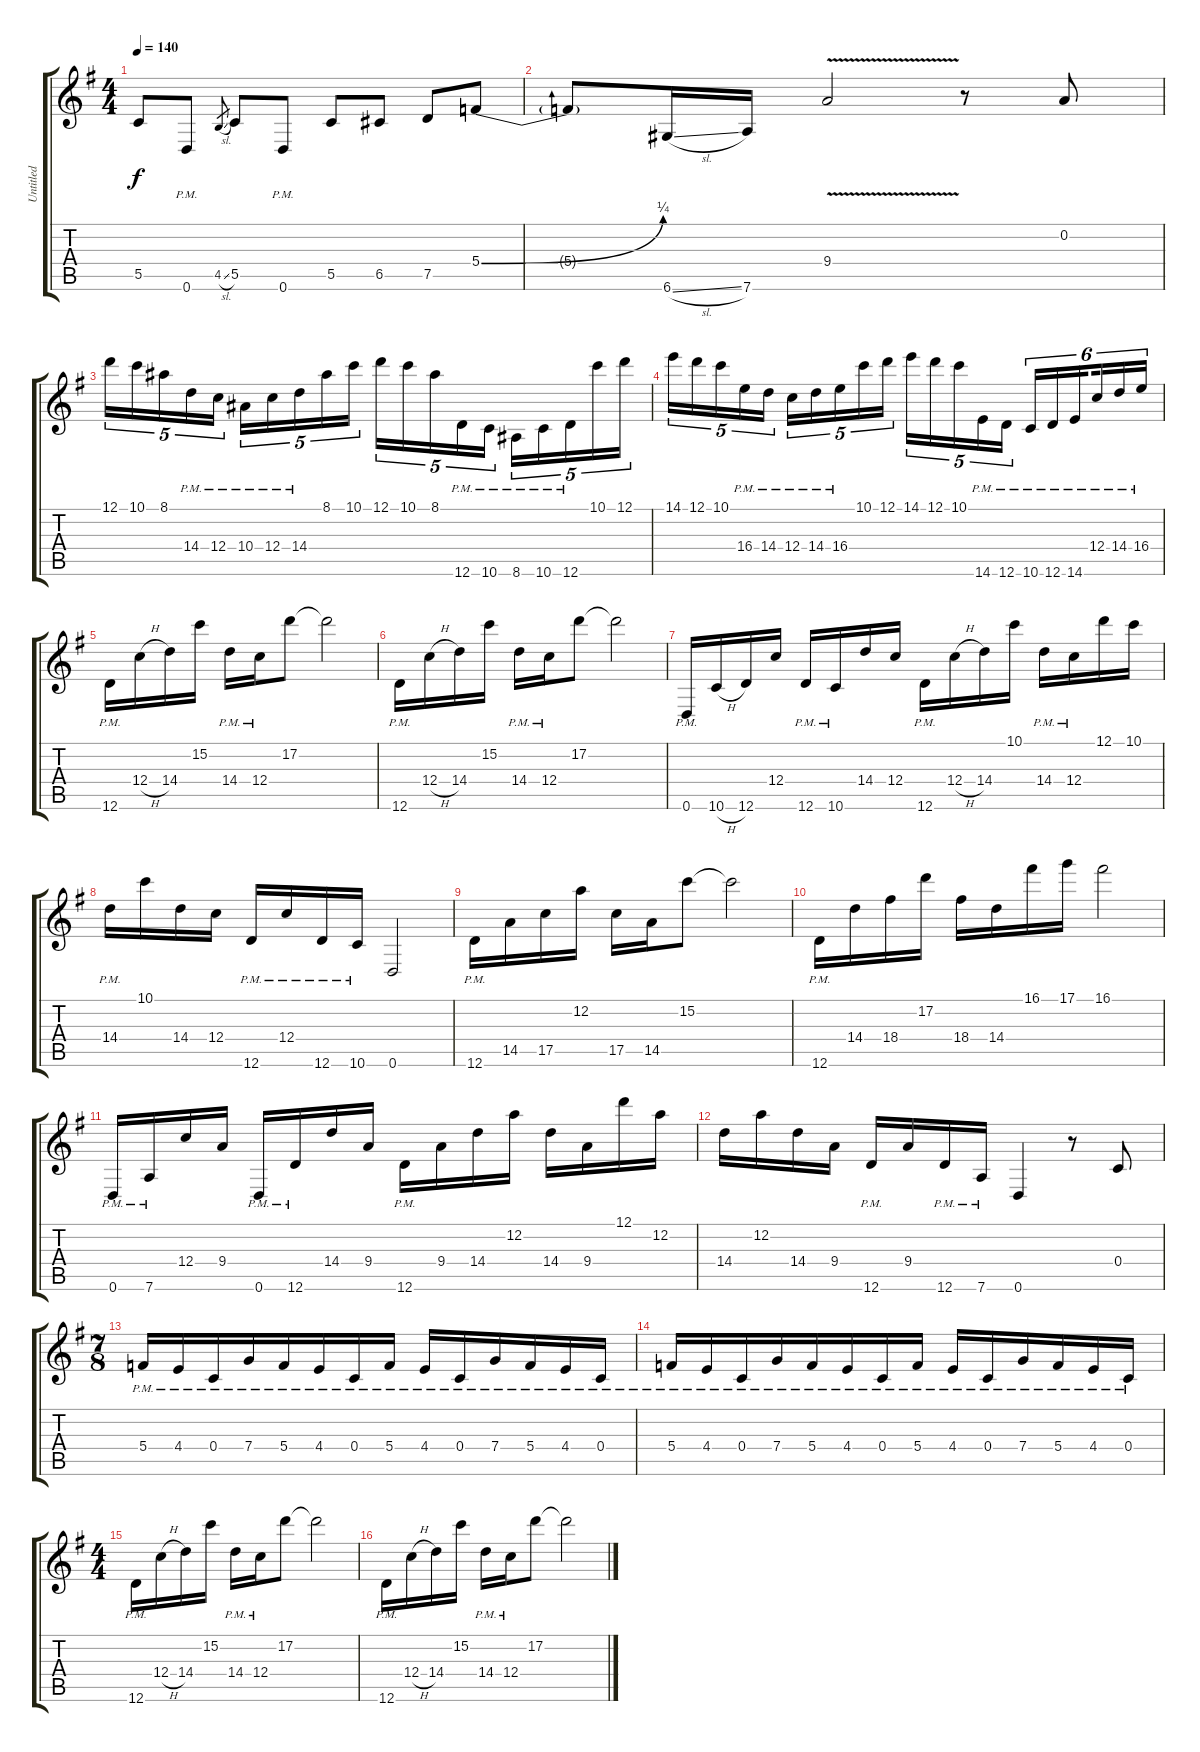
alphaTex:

\track ("Untitled" "Untitled") {instrument distortionguitar}
\staff {score tabs}
\tuning (D4 A3 F3 C3 G2 D2) {hide}
\ts (4 4)
\tempo 140
\clef g2
\ks g
5.5{t}.8{dy f} 0.6{pm}.8 4.5{sl}.8{gr} 5.5.8 0.6{pm}.8 5.5.8 6.5.8 7.5.8 5.4{be (bend 0 0 60 1)}.8 |
5.4{t}.8 6.6{sl}.16 7.6.16 9.4{v}.2 r.8 0.2.8 |
12.1.16{tu (5 4)} 10.1.16{tu (5 4)} 8.1.16{tu (5 4)} 14.4{pm}.16{tu (5 4)} 12.4{pm}.16{tu (5 4)} 10.4{pm}.16{tu (5 4)} 12.4{pm}.16{tu (5 4)} 14.4{pm}.16{tu (5 4)} 8.1.16{tu (5 4)} 10.1.16{tu (5 4)} 12.1.16{tu (5 4)} 10.1.16{tu (5 4)} 8.1.16{tu (5 4)} 12.6{pm}.16{tu (5 4)} 10.6{pm}.16{tu (5 4)} 8.6{pm}.16{tu (5 4)} 10.6{pm}.16{tu (5 4)} 12.6{pm}.16{tu (5 4)} 10.1.16{tu (5 4)} 12.1.16{tu (5 4)} |
14.1.16{tu (5 4)} 12.1.16{tu (5 4)} 10.1.16{tu (5 4)} 16.4{pm}.16{tu (5 4)} 14.4{pm}.16{tu (5 4)} 12.4{pm}.16{tu (5 4)} 14.4{pm}.16{tu (5 4)} 16.4{pm}.16{tu (5 4)} 10.1.16{tu (5 4)} 12.1.16{tu (5 4)} 14.1.16{tu (5 4)} 12.1.16{tu (5 4)} 10.1.16{tu (5 4)} 14.6{pm}.16{tu (5 4)} 12.6{pm}.16{tu (5 4)} 10.6{pm}.16{tu (6 4)} 12.6{pm}.16{tu (6 4)} 14.6{pm}.16{tu (6 4) beam splitsecondary} 12.4{pm}.16{tu (6 4)} 14.4{pm}.16{tu (6 4)} 16.4{pm}.16{tu (6 4)} |
12.6{pm}.16 12.4{h}.16 14.4.16 15.2.16 14.4{pm}.16 12.4{pm}.16 17.2.8 17.2{t}.2 |
12.6{pm}.16 12.4{h}.16 14.4.16 15.2.16 14.4{pm}.16 12.4{pm}.16 17.2.8 17.2{t}.2 |
0.6{pm}.16 10.6{h}.16 12.6.16 12.4.16 12.6{pm}.16 10.6{pm}.16 14.4.16 12.4.16 12.6{pm}.16 12.4{h}.16 14.4.16 10.1.16 14.4{pm}.16 12.4{pm}.16 12.1.16 10.1.16 |
14.4{pm}.16 10.1.16 14.4.16 12.4.16 12.6{pm}.16 12.4{pm}.16 12.6{pm}.16 10.6{pm}.16 0.6.2 |
12.6{pm}.16 14.5.16 17.5.16 12.2.16 17.5.16 14.5.16 15.2.8 15.2{t}.2 |
12.6{pm}.16 14.4.16 18.4.16 17.2.16 18.4.16 14.4.16 16.1.16 17.1.16 16.1.2 |
0.6{pm}.16 7.6{pm}.16 12.4.16 9.4.16 0.6{pm}.16 12.6{pm}.16 14.4.16 9.4.16 12.6{pm}.16 9.4.16 14.4.16 12.2.16 14.4.16 9.4.16 12.1.16 12.2.16 |
14.4.16 12.2.16 14.4.16 9.4.16 12.6{pm}.16 9.4.16 12.6{pm}.16 7.6{pm}.16 0.6.4 r.8 0.4.8 |
\ts (7 8)
5.4{pm}.16 4.4{pm}.16 0.4{pm}.16 7.4{pm}.16 5.4{pm}.16 4.4{pm}.16 0.4{pm}.16 5.4{pm}.16 4.4{pm}.16 0.4{pm}.16 7.4{pm}.16 5.4{pm}.16 4.4{pm}.16 0.4{pm}.16 |
5.4{pm}.16 4.4{pm}.16 0.4{pm}.16 7.4{pm}.16 5.4{pm}.16 4.4{pm}.16 0.4{pm}.16 5.4{pm}.16 4.4{pm}.16 0.4{pm}.16 7.4{pm}.16 5.4{pm}.16 4.4{pm}.16 0.4{pm}.16 |
\ts (4 4)
12.6{pm}.16 12.4{h}.16 14.4.16 15.2.16 14.4{pm}.16 12.4{pm}.16 17.2.8 17.2{t}.2 |
12.6{pm}.16 12.4{h}.16 14.4.16 15.2.16 14.4{pm}.16 12.4{pm}.16 17.2.8 17.2{t}.2
